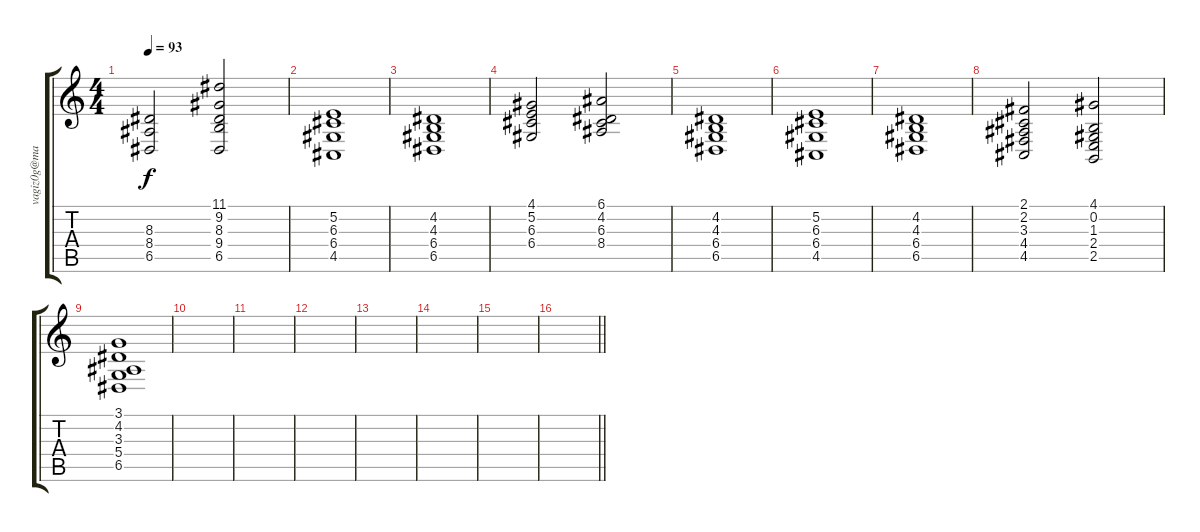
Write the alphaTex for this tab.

\track ("vagiz0g@mail.ru" "vagiz0g@ma") {solo instrument synthstrings2}
\staff {score tabs}
\tuning (E4 B3 G3 D3 A2 E2) {hide}
\ts (4 4)
\tempo 93
\clef g2
\ks c
(8.3 8.4 6.5).2{dy f} (11.1 9.2 8.3 9.4 6.5).2 |
(5.2 6.3 6.4 4.5).1 |
(4.2 4.3 6.4 6.5).1 |
(4.1 5.2 6.3 6.4).2 (6.1 4.2 6.3 8.4).2 |
(4.2 4.3 6.4 6.5).1 |
(5.2 6.3 6.4 4.5).1 |
(4.2 4.3 6.4 6.5).1 |
(2.1 2.2 3.3 4.4 4.5).2 (4.1 0.2 1.3 2.4 2.5).2 |
(3.1 4.2 3.3 5.4 6.5).1 |
|
|
|
|
|
|
\barLineRight lightlight
